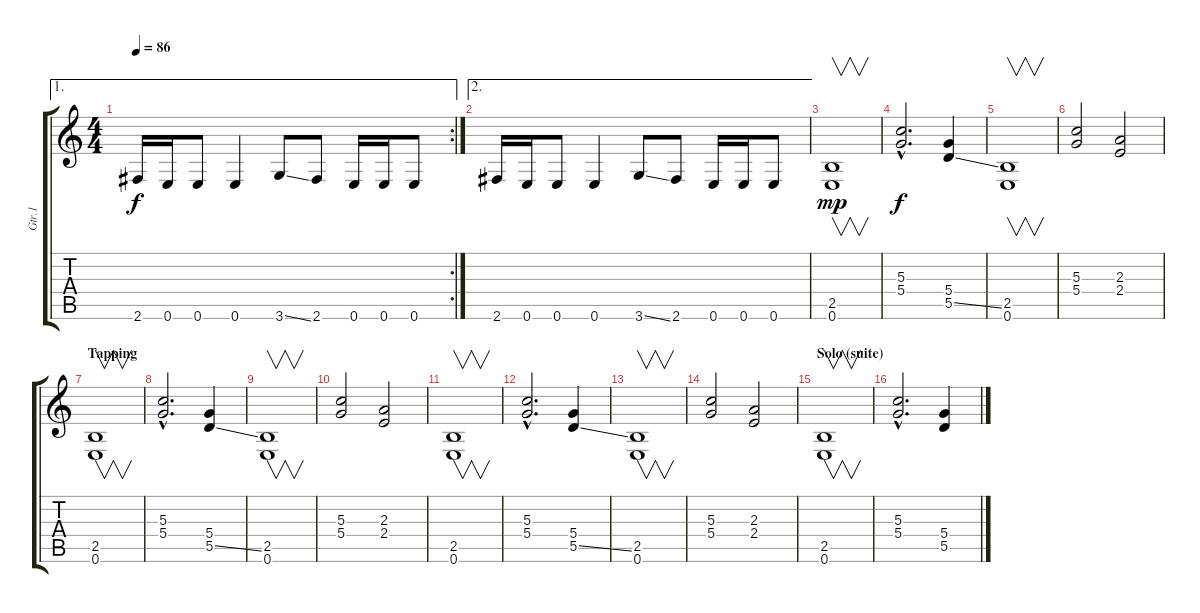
\track ("Gtr.1" "Gtr.1") {instrument electricguitarclean}
\staff {score tabs}
\tuning (E4 B3 G3 D3 A2 E2) {hide}
\ae 1
\rc 2
\ts (4 4)
\tempo 86
\clef g2
\ks c
2.6.16{dy f} 0.6.16 0.6.8 0.6.4 3.6{ss}.8 2.6.8 0.6.16 0.6.16 0.6.8 |
\ae 2
2.6.16 0.6.16 0.6.8 0.6.4 3.6{ss}.8 2.6.8 0.6.16 0.6.16 0.6.8 |
(2.5 0.6).1{v dy mp} |
(5.3{hac} 5.4{hac}).2{d dy f} (5.4 5.5{ss}).4 |
(2.5 0.6).1{v} |
(5.3 5.4).2 (2.3 2.4).2 |
\section ("" "Tapping")
(2.5 0.6).1{v} |
(5.3{hac} 5.4{hac}).2{d} (5.4 5.5{ss}).4 |
(2.5 0.6).1{v} |
(5.3 5.4).2 (2.3 2.4).2 |
(2.5 0.6).1{v} |
(5.3{hac} 5.4{hac}).2{d} (5.4 5.5{ss}).4 |
(2.5 0.6).1{v} |
(5.3 5.4).2 (2.3 2.4).2 |
\section ("" "Solo (suite)")
(2.5 0.6).1{v} |
(5.3{hac} 5.4{hac}).2{d} (5.4 5.5{ss}).4
